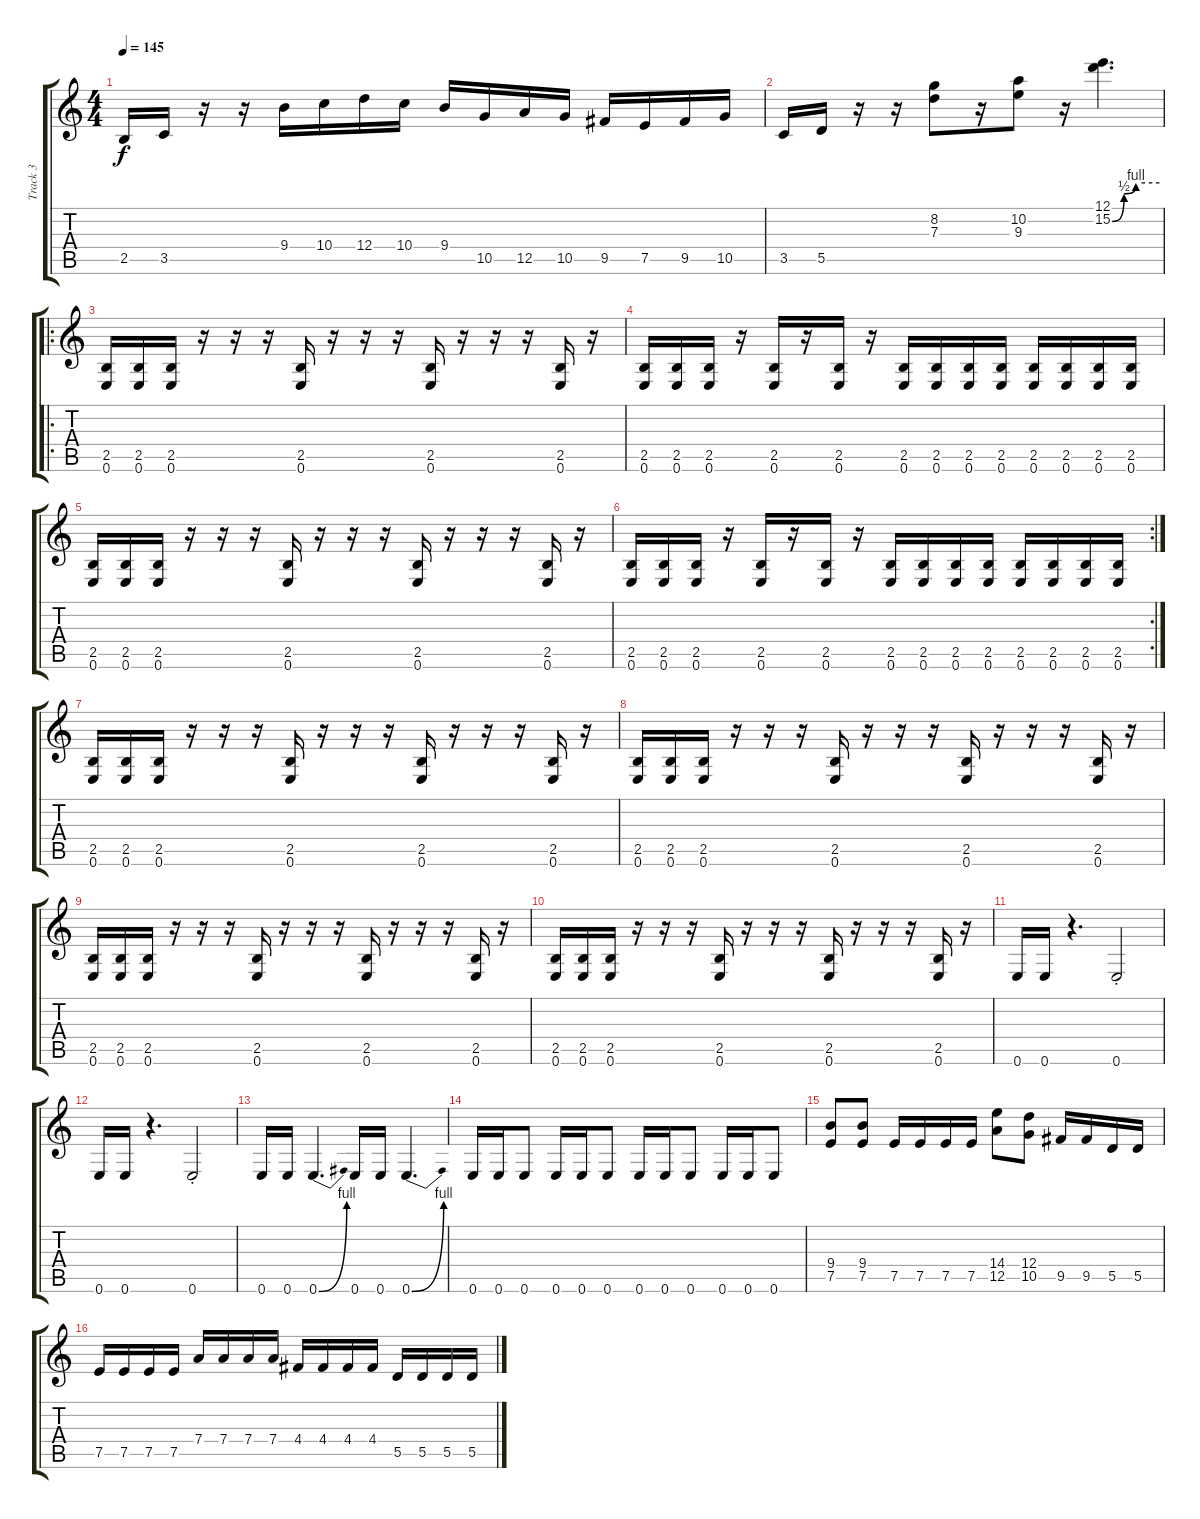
\track ("Track 3" "Track 3") {instrument distortionguitar}
\staff {score tabs}
\tuning (E4 B3 G3 D3 A2 E2) {hide}
\ts (4 4)
\tempo 145
\clef g2
\ks c
2.5.16{dy f} 3.5.16 r.16 r.16 9.4.16 10.4.16 12.4.16 10.4.16 9.4.16 10.5.16 12.5.16 10.5.16 9.5.16 7.5.16 9.5.16 10.5.16 |
3.5.16 5.5.16 r.16 r.16 (8.2 7.3).8 r.16 (10.2 9.3).8 r.16 (12.1 15.2{be (custom 0 0 15 2 30 4 60 4)}).4{d} |
\ro
(2.5 0.6).16 (2.5 0.6).16 (2.5 0.6).16 r.16 r.16 r.16 (2.5 0.6).16 r.16 r.16 r.16 (2.5 0.6).16 r.16 r.16 r.16 (2.5 0.6).16 r.16 |
(2.5 0.6).16 (2.5 0.6).16 (2.5 0.6).16 r.16 (2.5 0.6).16 r.16 (2.5 0.6).16 r.16 (2.5 0.6).16 (2.5 0.6).16 (2.5 0.6).16 (2.5 0.6).16 (2.5 0.6).16 (2.5 0.6).16 (2.5 0.6).16 (2.5 0.6).16 |
(2.5 0.6).16 (2.5 0.6).16 (2.5 0.6).16 r.16 r.16 r.16 (2.5 0.6).16 r.16 r.16 r.16 (2.5 0.6).16 r.16 r.16 r.16 (2.5 0.6).16 r.16 |
\rc 2
(2.5 0.6).16 (2.5 0.6).16 (2.5 0.6).16 r.16 (2.5 0.6).16 r.16 (2.5 0.6).16 r.16 (2.5 0.6).16 (2.5 0.6).16 (2.5 0.6).16 (2.5 0.6).16 (2.5 0.6).16 (2.5 0.6).16 (2.5 0.6).16 (2.5 0.6).16 |
(2.5 0.6).16 (2.5 0.6).16 (2.5 0.6).16 r.16 r.16 r.16 (2.5 0.6).16 r.16 r.16 r.16 (2.5 0.6).16 r.16 r.16 r.16 (2.5 0.6).16 r.16 |
(2.5 0.6).16 (2.5 0.6).16 (2.5 0.6).16 r.16 r.16 r.16 (2.5 0.6).16 r.16 r.16 r.16 (2.5 0.6).16 r.16 r.16 r.16 (2.5 0.6).16 r.16 |
(2.5 0.6).16 (2.5 0.6).16 (2.5 0.6).16 r.16 r.16 r.16 (2.5 0.6).16 r.16 r.16 r.16 (2.5 0.6).16 r.16 r.16 r.16 (2.5 0.6).16 r.16 |
(2.5 0.6).16 (2.5 0.6).16 (2.5 0.6).16 r.16 r.16 r.16 (2.5 0.6).16 r.16 r.16 r.16 (2.5 0.6).16 r.16 r.16 r.16 (2.5 0.6).16 r.16 |
0.6.16 0.6.16 r.4{d} 0.6{st}.2 |
0.6.16 0.6.16 r.4{d} 0.6{st}.2 |
0.6.16 0.6.16 0.6{be (bend 0 0 60 4)}.4{d} 0.6.16 0.6.16 0.6{be (bend 0 0 60 4)}.4{d} |
0.6.16 0.6.16 0.6.8 0.6.16 0.6.16 0.6.8 0.6.16 0.6.16 0.6.8 0.6.16 0.6.16 0.6.8 |
(9.4 7.5).8 (9.4 7.5).8 7.5.16 7.5.16 7.5.16 7.5.16 (14.4 12.5).8 (12.4 10.5).8 9.5.16 9.5.16 5.5.16 5.5.16 |
7.5.16 7.5.16 7.5.16 7.5.16 7.4.16 7.4.16 7.4.16 7.4.16 4.4.16 4.4.16 4.4.16 4.4.16 5.5.16 5.5.16 5.5.16 5.5.16
